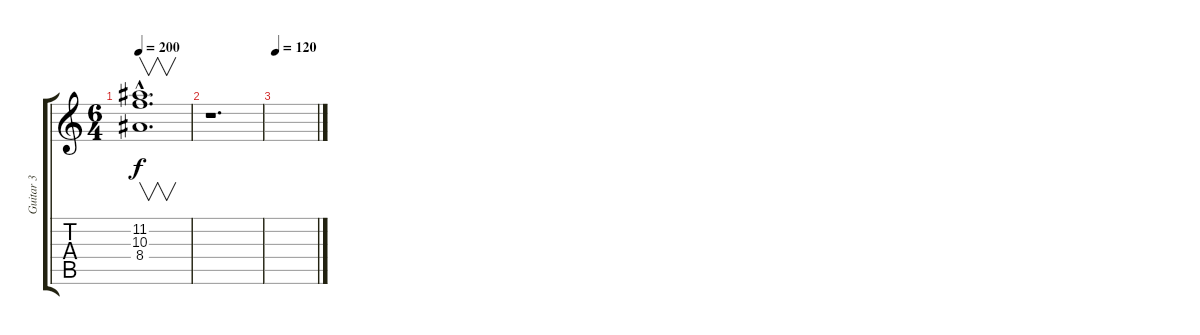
\track ("Guitar 3" "Guitar 3") {instrument electricguitarclean}
\staff {score tabs}
\tuning (E4 B3 G3 D3 A2 E2) {hide}
\ts (6 4)
\tempo 200
\clef g2
\ks c
(11.2{hac t} 10.3{hac t} 8.4{hac t}).1{v d dy f} |
r.1{d} |
\tempo 120
